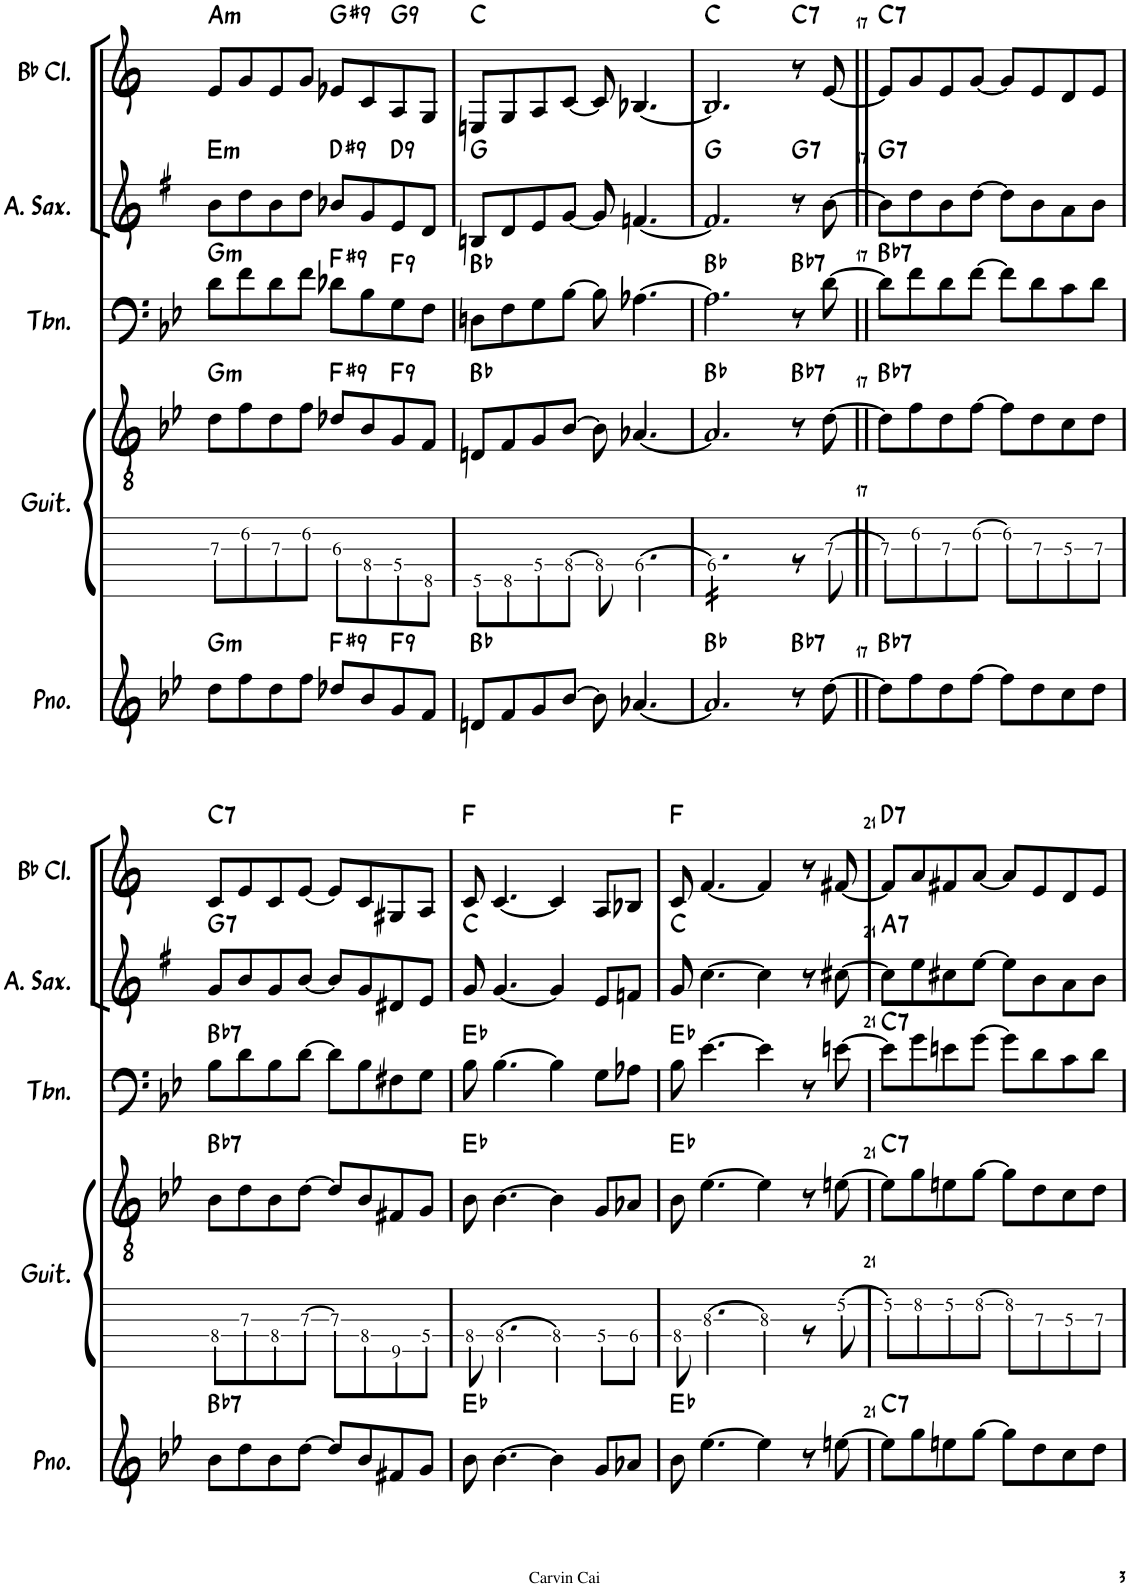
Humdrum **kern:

**kern	**harte	**kern	**kern	**harte	**kern	**harte	**kern	**harte	**kern	**harte
*part5	*part5	*part4	*part4	*part4	*part3	*part3	*part2	*part2	*part1	*part1
*staff6	*	*staff5	*staff4	*	*staff3	*	*staff2	*	*staff1	*
*I"钢琴	*	*I"原音吉他	*	*	*I"长号	*	*I"中音萨克斯	*	*I"降B调单簧管	*
!!LO:PB:g=z
*clefG2	*	*	*clefGv2	*	*clefF4	*	*clefG2	*	*clefG2	*
*	*	*	*	*	*	*	*Trd5c9	*	*Trd1c2	*
*k[b-e-]	*	*k[b-e-]	*k[b-e-]	*	*k[b-e-]	*	*k[f#]	*	*k[]	*
*M4/4	*	*M4/4	*M4/4	*	*M4/4	*	*M4/4	*	*M4/4	*
=14	=14	=14	=14	=14	=14	=14	=14	=14	=14	=14
!	!LO:H:kt=m	!	!	!LO:H:kt=m	!	!LO:H:kt=m	!	!LO:H:kt=m	!	!LO:H:kt=m
8dd\L	G:min	8d\L	8d\L	G:min	8d\L	G:min	8b\L	E:min	8e/L	A:min
8ff\	.	8f\	8f\	.	8f\	.	8dd\	.	8g/	.
8dd\	.	8d\	8d\	.	8d\	.	8b\	.	8e/	.
8ff\J	.	8f\J	8f\J	.	8f\J	.	8dd\J	.	8g/J	.
!	!LO:H:kt=9	!	!	!LO:H:kt=9	!	!LO:H:kt=9	!	!LO:H:kt=9	!	!LO:H:kt=9
8dd-X/L	F#:9	8d-X\L	8d-X/L	F#:9	8d-X\L	F#:9	8b-X/L	D#:9	8e-X/L	G#:9
8b-/	.	8B-\	8B-/	.	8B-\	.	8g/	.	8c/	.
!	!LO:H:kt=9	!	!	!LO:H:kt=9	!	!LO:H:kt=9	!	!LO:H:kt=9	!	!LO:H:kt=9
8g/	F:9	8G\	8G/	F:9	8G\	F:9	8e/	D:9	8A/	G:9
8f/J	.	8F\J	8F/J	.	8F\J	.	8d/J	.	8G/J	.
=15	=15	=15	=15	=15	=15	=15	=15	=15	=15	=15
8dn/L	Bb:maj	8Dn\L	8Dn/L	Bb:maj	8Dn\L	Bb:maj	8Bn/L	G:maj	8En/L	C:maj
8f/	.	8F\	8F/	.	8F\	.	8d/	.	8G/	.
8g/	.	8G\	8G/	.	8G\	.	8e/	.	8A/	.
[8b-/J	.	[8B-\J	[8B-/J	.	[8B-\J	.	[8g/J	.	[8c/J	.
8b-\]	.	8B-\]	8B-\]	.	8B-\]	.	8g/]	.	8c/]	.
[4.a-X/	.	[4.A-X\	[4.A-X/	.	[4.A-X\	.	[4.fn/	.	[4.B-X/	.
=16	=16	=16	=16	=16	=16	=16	=16	=16	=16	=16
2.a-/]	Bb:maj	2.A-\]	2.A-/]	Bb:maj	2.A-\]	Bb:maj	2.f/]	G:maj	2.B-/]	C:maj
!	!LO:H:kt=7	!	!	!LO:H:kt=7	!	!LO:H:kt=7	!	!LO:H:kt=7	!	!LO:H:kt=7
8r	Bb:7	8r	8r	Bb:7	8r	Bb:7	8r	G:7	8r	C:7
[8dd\	.	[8d\	[8d\	.	[8d\	.	[8b\	.	[8e/	.
=17||	=17||	=17||	=17||	=17||	=17||	=17||	=17||	=17||	=17||	=17||
!	!LO:H:kt=7	!	!	!LO:H:kt=7	!	!LO:H:kt=7	!	!LO:H:kt=7	!	!LO:H:kt=7
8dd\L]	Bb:7	8d\L]	8d\L]	Bb:7	8d\L]	Bb:7	8b\L]	G:7	8e/L]	C:7
8ff\	.	8f\	8f\	.	8f\	.	8dd\	.	8g/	.
8dd\	.	8d\	8d\	.	8d\	.	8b\	.	8e/	.
[8ff\J	.	[8f\J	[8f\J	.	[8f\J	.	[8dd\J	.	[8g/J	.
8ff\L]	.	8f\L]	8f\L]	.	8f\L]	.	8dd\L]	.	8g/L]	.
8dd\	.	8d\	8d\	.	8d\	.	8b\	.	8e/	.
8cc\	.	8c\	8c\	.	8c\	.	8a\	.	8d/	.
8dd\J	.	8d\J	8d\J	.	8d\J	.	8b\J	.	8e/J	.
!!LO:LB:g=z
=18	=18	=18	=18	=18	=18	=18	=18	=18	=18	=18
!	!LO:H:kt=7	!	!	!LO:H:kt=7	!	!LO:H:kt=7	!	!LO:H:kt=7	!	!LO:H:kt=7
8b-\L	Bb:7	8B-\L	8B-\L	Bb:7	8B-\L	Bb:7	8g/L	G:7	8c/L	C:7
8dd\	.	8d\	8d\	.	8d\	.	8b/	.	8e/	.
8b-\	.	8B-\	8B-\	.	8B-\	.	8g/	.	8c/	.
[8dd\J	.	[8d\J	[8d\J	.	[8d\J	.	[8b/J	.	[8e/J	.
8dd/L]	.	8d\L]	8d/L]	.	8d\L]	.	8b/L]	.	8e/L]	.
8b-/	.	8B-\	8B-/	.	8B-\	.	8g/	.	8c/	.
8f#X/	.	8F#\	8F#X/	.	8F#X\	.	8d#X/	.	8G#X/	.
8g/J	.	8G\J	8G/J	.	8G\J	.	8e/J	.	8A/J	.
=19	=19	=19	=19	=19	=19	=19	=19	=19	=19	=19
8b-\	Eb:maj	8B-\	8B-\	Eb:maj	8B-\	Eb:maj	8g/	C:maj	8c/	F:maj
[4.b-\	.	[4.B-\	[4.B-\	.	[4.B-\	.	[4.g/	.	[4.c/	.
4b-\]	.	4B-\]	4B-\]	.	4B-\]	.	4g/]	.	4c/]	.
8g/L	.	8G\L	8G/L	.	8G\L	.	8e/L	.	8A/L	.
8a-X/J	.	8A-\J	8A-X/J	.	8A-X\J	.	8fn/J	.	8B-X/J	.
=20	=20	=20	=20	=20	=20	=20	=20	=20	=20	=20
8b-\	Eb:maj	8B-\	8B-\	Eb:maj	8B-\	Eb:maj	8g/	C:maj	8c/	F:maj
[4.ee-\	.	[4.e-\	[4.e-\	.	[4.e-\	.	[4.cc\	.	[4.f/	.
4ee-\]	.	4e-\]	4e-\]	.	4e-\]	.	4cc\]	.	4f/]	.
8r	.	8r	8r	.	8r	.	8r	.	8r	.
[8een\	.	[8e\	[8en\	.	[8en\	.	[8cc#X\	.	[8f#X/	.
=21	=21	=21	=21	=21	=21	=21	=21	=21	=21	=21
!	!LO:H:kt=7	!	!	!LO:H:kt=7	!	!LO:H:kt=7	!	!LO:H:kt=7	!	!LO:H:kt=7
8ee\L]	C:7	8e\L]	8e\L]	C:7	8e\L]	C:7	8cc#\L]	A:7	8f#/L]	D:7
8gg\	.	8g\	8g\	.	8g\	.	8ee\	.	8a/	.
8een\	.	8e\	8en\	.	8en\	.	8cc#X\	.	8f#X/	.
[8gg\J	.	[8g\J	[8g\J	.	[8g\J	.	[8ee\J	.	[8a/J	.
8gg\L]	.	8g\L]	8g\L]	.	8g\L]	.	8ee\L]	.	8a/L]	.
8dd\	.	8d\	8d\	.	8d\	.	8b\	.	8e/	.
8cc\	.	8c\	8c\	.	8c\	.	8a\	.	8d/	.
8dd\J	.	8d\J	8d\J	.	8d\J	.	8b\J	.	8e/J	.
=	=	=	=	=	=	=	=	=	=	=
*-	*-	*-	*-	*-	*-	*-	*-	*-	*-	*-
